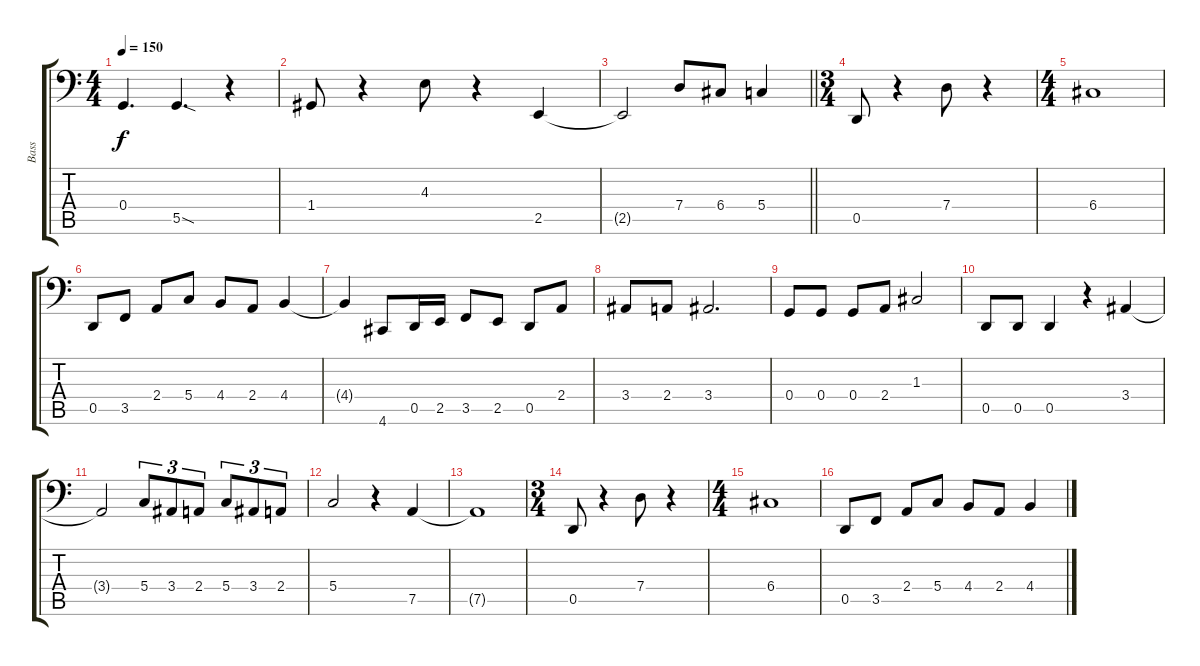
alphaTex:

\track ("Bass" "Bass") {instrument electricbassfinger}
\staff {score tabs}
\tuning (Bb2 F2 C2 G1 D1 A0) {hide}
\ts (4 4)
\tempo 150
\clef f4
\ks c
0.4{t}.4{d dy f} 5.5{sod}.4{d} r.4 |
1.4.8 r.4 4.3.8 r.4 2.5.4 |
\barLineRight lightlight
2.5{t}.2 7.4.8 6.4.8 5.4.4 |
\ts (3 4)
0.5.8 r.4 7.4.8 r.4 |
\ts (4 4)
6.4.1 |
0.5.8 3.5.8 2.4.8 5.4.8 4.4.8 2.4.8 4.4.4 |
4.4{t}.4 4.6.8 0.5.16 2.5.16 3.5.8 2.5.8 0.5.8 2.4.8 |
3.4.8 2.4.8 3.4.2{d} |
0.4.8 0.4.8 0.4.8 2.4.8 1.3.2 |
0.5.8 0.5.8 0.5.4 r.4 3.4.4 |
3.4{t}.2 5.4.8{tu (3 2)} 3.4.8{tu (3 2)} 2.4.8{tu (3 2)} 5.4.8{tu (3 2)} 3.4.8{tu (3 2)} 2.4.8{tu (3 2)} |
5.4.2 r.4 7.5.4 |
7.5{t}.1 |
\ts (3 4)
0.5.8 r.4 7.4.8 r.4 |
\ts (4 4)
6.4.1 |
0.5.8 3.5.8 2.4.8 5.4.8 4.4.8 2.4.8 4.4.4
